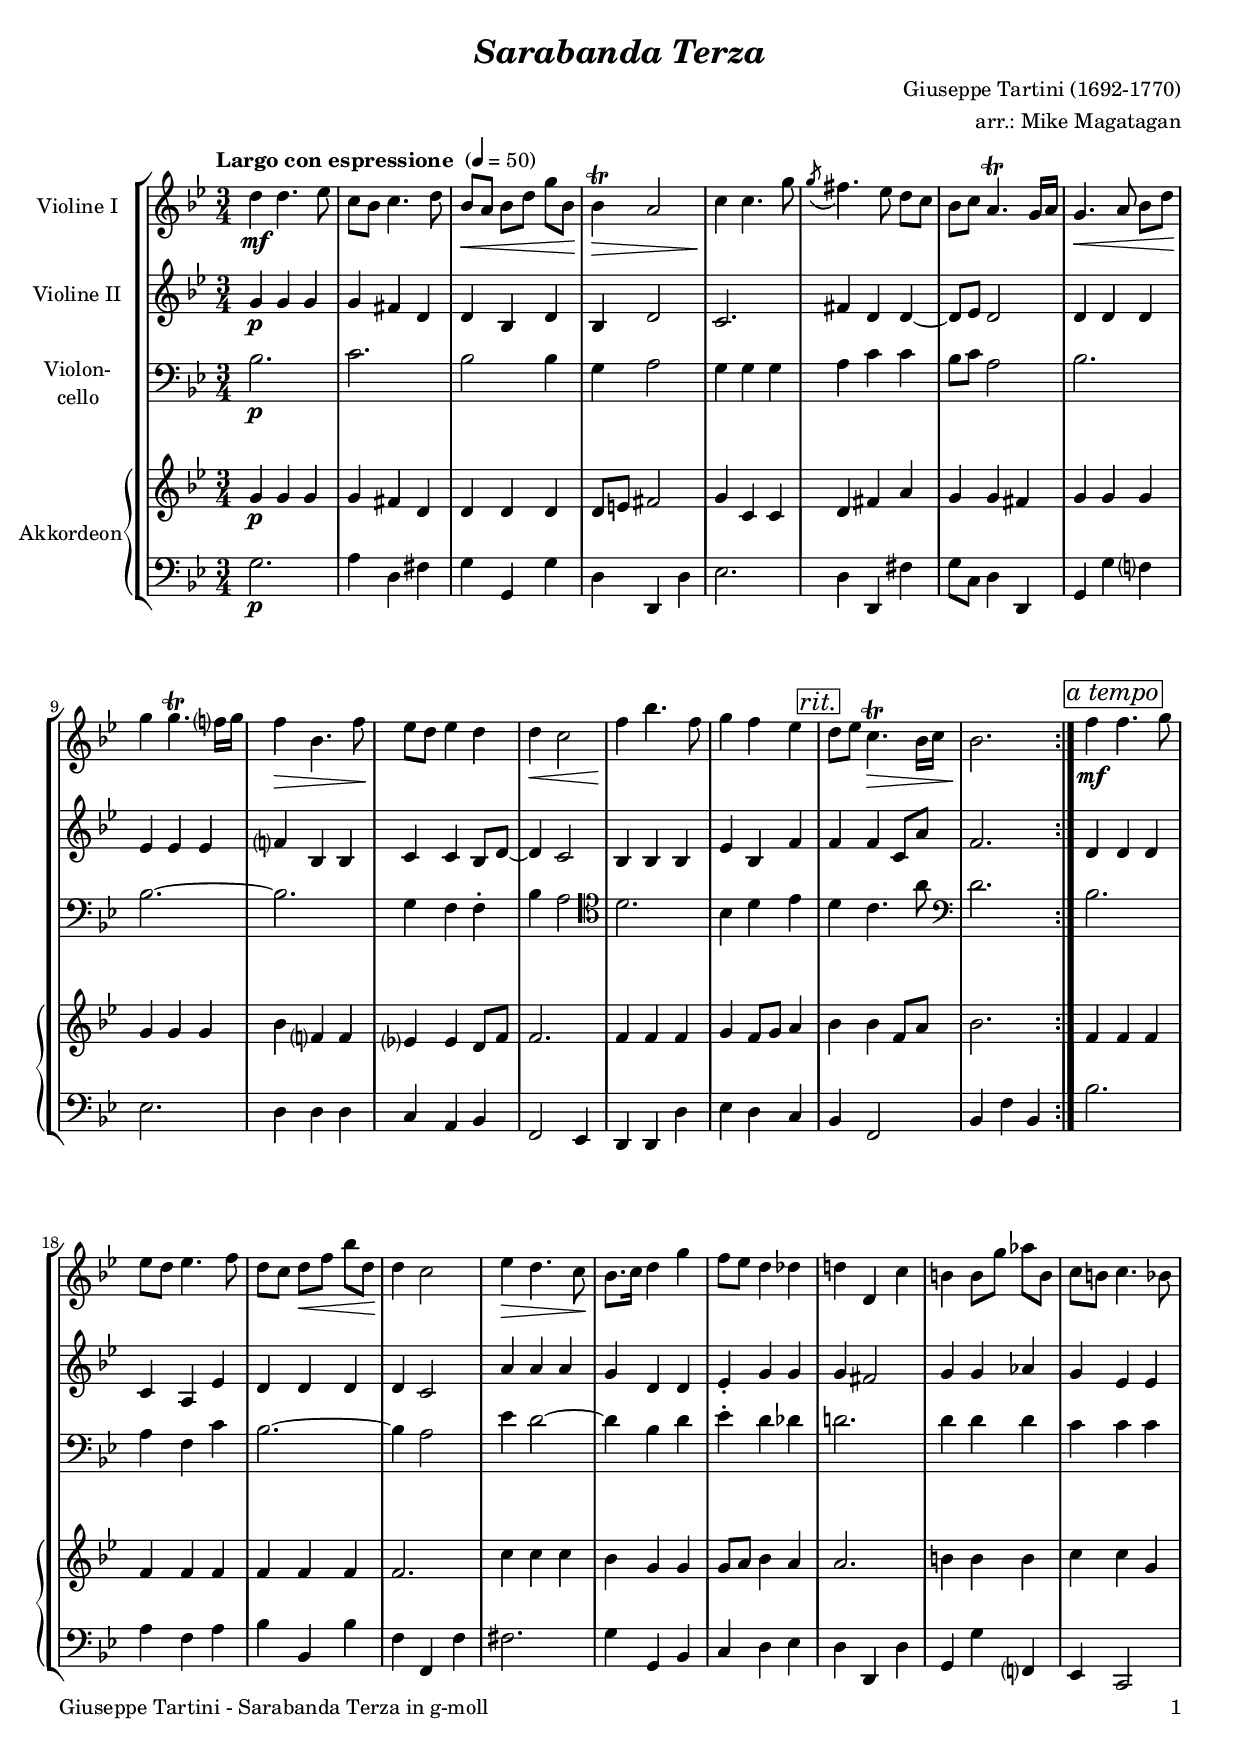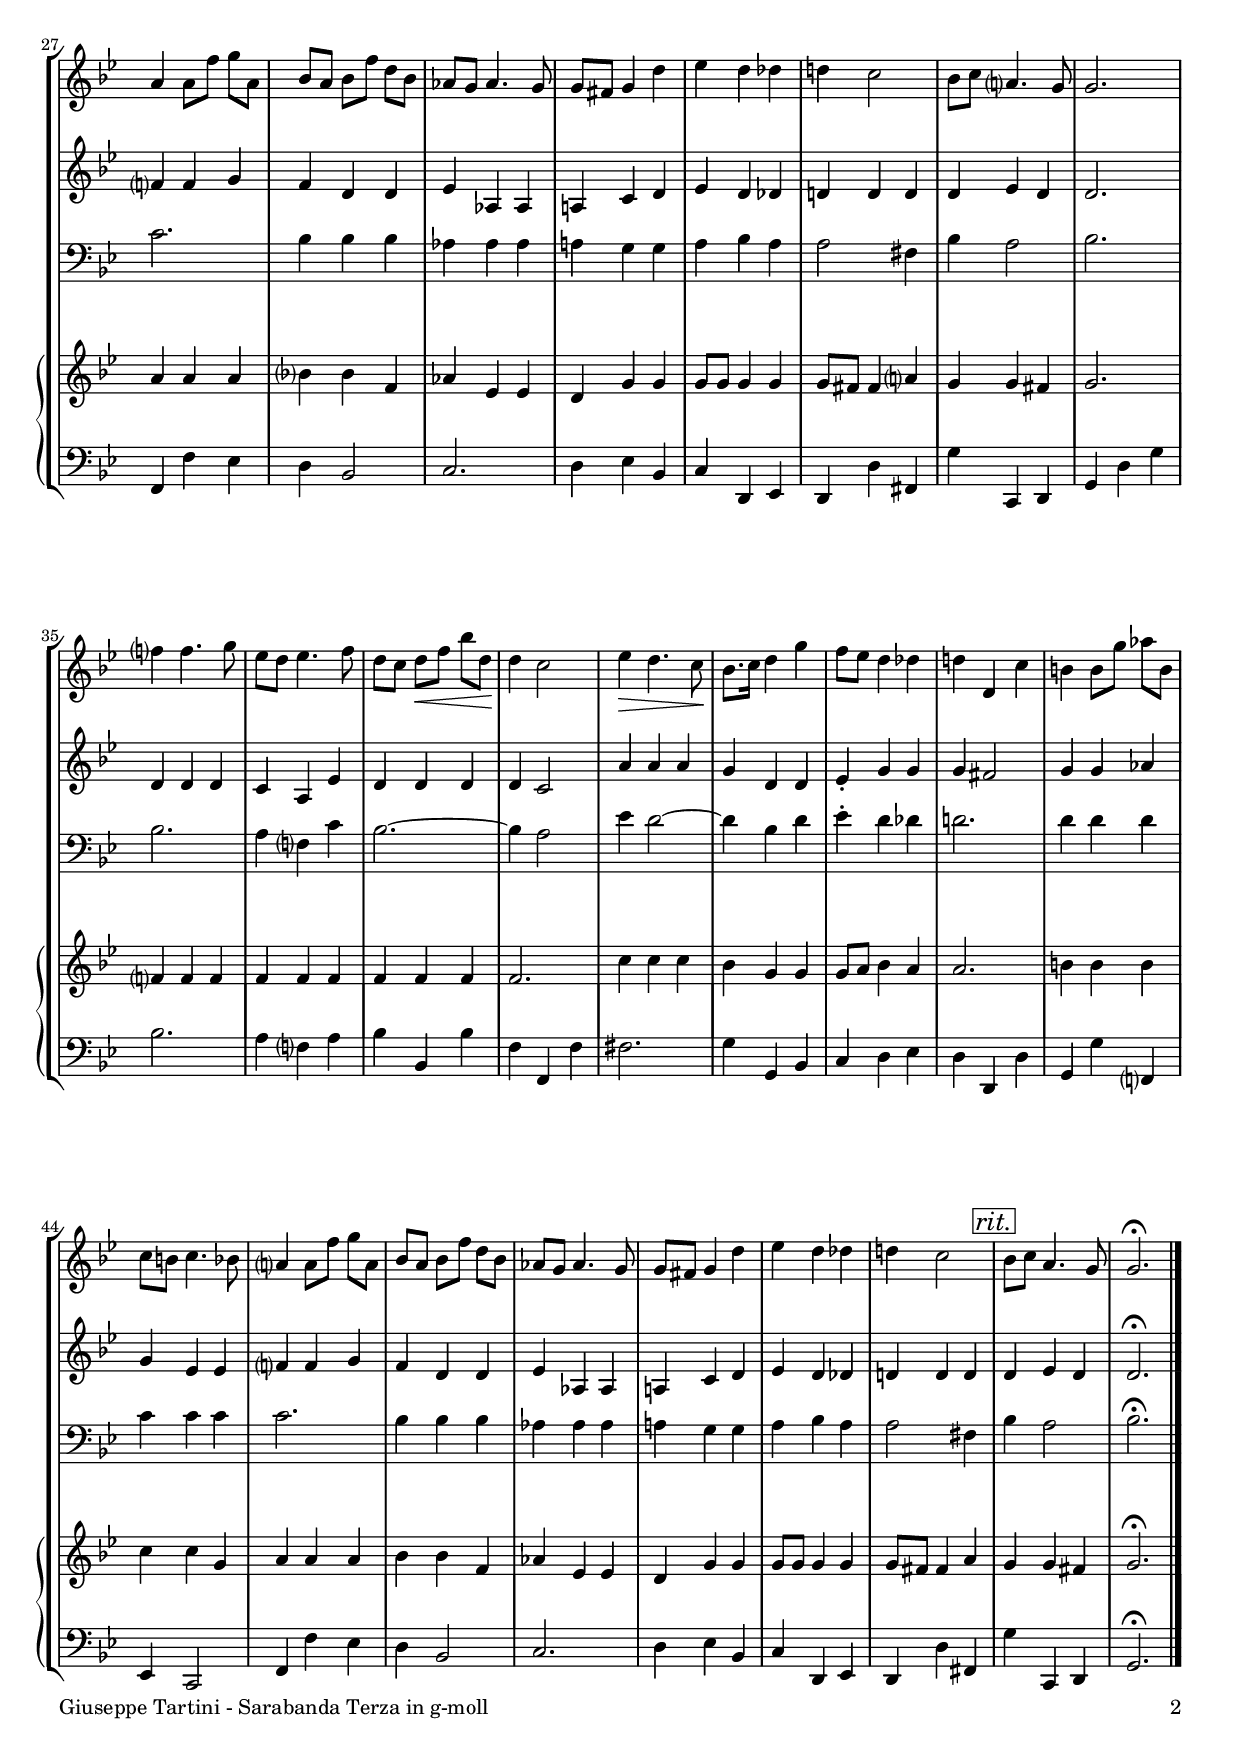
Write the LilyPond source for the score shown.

\version "2.24.3"
\include "deutsch.ly"

#(set-global-staff-size 18)

\header {
  title       = \markup \bold \italic "Sarabanda Terza"
  composer    = "Giuseppe Tartini (1692-1770)"
  arranger    = "arr.: Mike Magatagan"
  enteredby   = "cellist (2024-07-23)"
%  piece       = ""
}

voiceconsts = {
  \key g \minor
  \time 3/4
  \numericTimeSignature
  \compressEmptyMeasures
% Set default beaming for all staves
  \set Timing.beamExceptions = #'()
  \set Timing.baseMoment     = #(ly:make-moment 1 4)
  \set Timing.beatStructure  = #'(1 1 1)
  \tempo "Largo con espressione " 4=50
}

mipz = "pizzicato strings"
mivl = "violin"
miba = "cello"
% mikl = "bright acoustic"
% mikl = "church organ"
mikl = "concertina"

atem = \mark \markup \box \italic "a tempo"
rit  = \mark \markup \box \italic "rit."


va = \relative c'' {
  \voiceconsts

  \repeat volta 2 {
    d4\mf d4. es8
    c b c4. d8
    b\< a b d g b,\!
    b4\>\trill a2
    c4\! c4. g'8
    \acciaccatura g fis4. es8 d c
    b c a4.\trill g16 a

    g4.\< a8 b d\!
    g4 g4.\trill f?16 g
    f4\> b,4. f'8\!
    es d es4 d
    d\< c2
    f4\! b4. f8
    g4 f es \rit
    d8 es c4.\>\trill b16 c
    b2.\!
  }

  f'4\mf \atem f4. g8
  es d es4. f8
  d c d\< f b d,\!
  d4 c2
  es4\> d4. c8\!
  b8. c16 d4 g
  f8 es d4 des
  d! d, c'
  h h8 g' as h,

  c h c4. b8
  a4 a8 f' g a,
  b a b f' d b
  as g as4. g8
  g fis g4 d'
  es d des
  d! c2
  b8 c a?4. g8
  g2.

  f'?4 f4. g8
  es d es4. f8
  d c d\< f b d,\!
  d4 c2
  es4\> d4. c8\!
  b8. c16 d4 g
  f8 es d4 des
  d! d, c'
  h h8 g' as h,

  c h c4. b8
  a?4 a8 f' g a,
  b a b f' d b
  as g as4. g8
  g fis g4 d'
  es d des
  d! c2 \rit
  b8 c a4. g8
  g2.\fermata \bar "|."
}

vb = \relative c'' {
  \voiceconsts

  \repeat volta 2 {
    g4\p g g
    g fis d
    d b d
    b d2
    c2.
    fis4 d d~
    d8 es d2

    d4 d d
    es es es
    f? b, b
    c c b8 d~
    d4 c2
    b4 b b
    es b f' \rit
    f f c8 a'
    f2.
  }

  d4 \atem d d
  c a es'
  d d d
  d c2
  a'4 a a
  g d d
  es-. g g
  g fis2
  g4 g as

  g es es
  f? f g
  f d d
  es as, as
  a! c d
  es d des
  d! d d
  d es d
  d2.

  d4 d d
  c a es'
  d d d
  d c2
  a'4 a a
  g d d
  es-. g g
  g fis2
  g4 g as

  g es es
  f? f g
  f d d
  es as, as
  a! c d
  es d des
  d! d d \rit
  d es d
  d2.\fermata \bar "|."
}

vc = \relative c' {
  \voiceconsts
  \clef "bass"
  
  \repeat volta 2 {
    b2.\p
    c
    b2 b4
    g a2
    g4 g g
    a c c
    b8 c a2

    b2.
    b~
    b
    g4 f f-.
    b a2 \clef "tenor"
    d2.
    b4 d es \rit
    d c4. a'8 \clef "bass"
    d,2.
  }

  b
  a4 f c'
  b2.~
  b4 a2
  es'4 d2~
  d4 b d
  es-. d des
  d!2.
  d4 d d

  c c c
  c2.
  b4 b b
  as as as
  a! g g
  a b a
  a2 fis4
  b a2
  b2.

  b
  a4 f? c'
  b2.~
  b4 a2
  es'4 d2~
  d4 b d
  es-. d des
  d!2.
  d4 d d

  c c c
  c2.
  b4 b b
  as as as
  a! g g
  a b a
  a2 fis4 \rit
  b a2
  b2.\fermata \bar "|."
}

vd = \relative c'' {
  \voiceconsts

  \repeat volta 2 {
    g4\p g g
    g fis d
    d d d
    d8 e fis2
    g4 c, c
    d fis a
    g g fis

    g g g
    g g g
    b f? f
    es? es d8 f
    f2.
    f4 f f
    g f8 g a4 \rit
    b b f8 a
    b2.
  }

  f4 \atem f f
  f f f
  f f f
  f2.
  c'4 c c
  b g g
  g8 a b4 a
  a2.
  h4 h h

  c c g
  a a a
  b? b f
  as es es
  d g g
  g8 g g4 g
  g8 fis fis4 a?
  g g fis
  g2.

  f?4 f f
  f f f
  f f f
  f2.
  c'4 c c
  b g g
  g8 a b4 a
  a2.
  h4 h h

  c c g
  a a a
  b b f
  as es es
  d g g
  g8 g g4 g
  g8 fis fis4 a \rit
  g g fis
  g2.\fermata \bar "|."
}

ve = \relative c' {
  \voiceconsts
  \clef "bass"

  \repeat volta 2 {
    g2.\p
    a4 d, fis
    g g, g'
    d d, d'
    es2.
    d4 d, fis'
    g8 c, d4 d,

    g g' f?
    es2.
    d4 d d
    c a b
    f2 es4
    d d d'
    es d c \rit
    b f2
    b4 f' b,
  }

  b'2.
  a4 f a
  b b, b'
  f f, f'
  fis2.
  g4 g, b
  c d es
  d d, d'
  g, g' f,?

  es c2
  f4 f' es
  d b2
  c2.
  d4 es b
  c d, es
  d d' fis,
  g' c,, d
  g d' g

  b2.
  a4 f? a
  b b, b'
  f f, f'
  fis2.
  g4 g, b
  c d es
  d d, d'
  g, g' f,?

  es c2
  f4 f' es
  d b2
  c2.
  d4 es b
  c d, es
  d d' fis, \rit
  g' c,, d
  g2.\fermata \bar "|."
}


music = \new StaffGroup <<
  \new Staff {
    \set Staff.midiInstrument = \mivl
    \set Staff.instrumentName = \markup \center-column { "Violine I" }
    \transpose g g { \va }
  }

  \new Staff {
    \set Staff.midiInstrument = \mivl
    \set Staff.instrumentName = \markup \center-column { "Violine II" }
    \transpose g g { \vb }
  }

  \new Staff {
    \set Staff.midiInstrument = \miba
    \set Staff.instrumentName = \markup \center-column { "Violon-" "cello" }
    \transpose g g { \vc }
  }

  \new PianoStaff <<
    \set PianoStaff.midiInstrument = \mikl
    \set PianoStaff.instrumentName = \markup \center-column { "Akkordeon" }
    <<
      \new Staff {
	\transpose g g { \vd }
      }
      
      %    \new Dynamics \vdy
      
      \new Staff {
	\transpose g g { \ve }
      }
    >>  
  >>
>>

\book {
  \paper {
    print-page-number = ##t
    print-first-page-number = ##t
    ragged-last-bottom = ##f
    oddHeaderMarkup = \markup \null
    evenHeaderMarkup = \markup \null
    oddFooterMarkup = \markup {
      \fill-line {
        \if \should-print-page-number
        "Giuseppe Tartini - Sarabanda Terza in g-moll" \fromproperty #'page:page-number-string
      }
    }
    evenFooterMarkup = \oddFooterMarkup
  } \score {
    \music
    \layout {}
  }

  \score {
    \unfoldRepeats \music

    \midi {
      \context {
        \Score
      }
    }
  }
}
